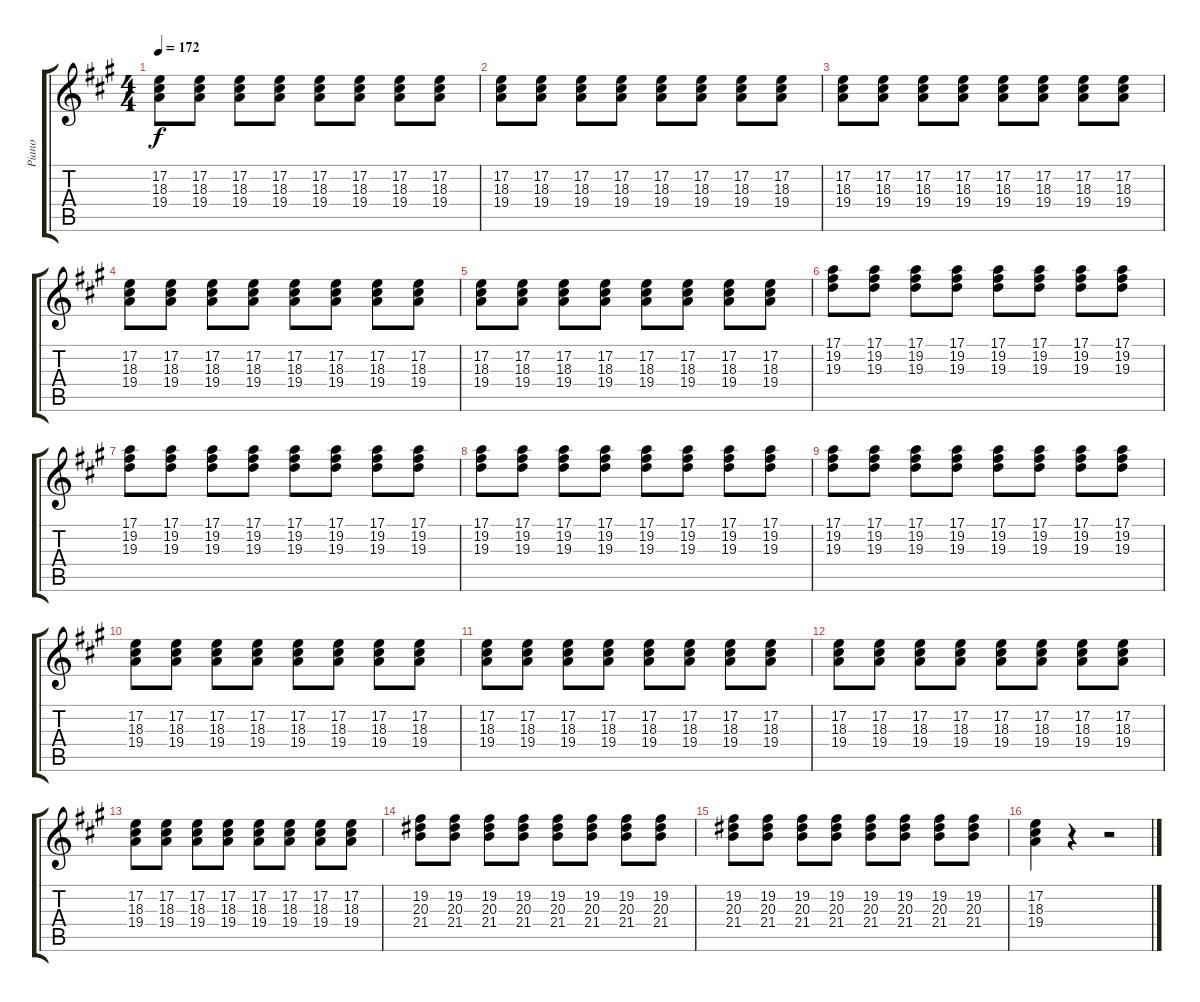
\track ("Piano" "Piano") {instrument acousticgrandpiano}
\staff {score tabs}
\tuning (E4 B3 G3 D3 A2 E2) {hide}
\ts (4 4)
\tempo 172
\clef g2
\ks a
(17.2 18.3 19.4).8{dy f} (17.2 18.3 19.4).8 (17.2 18.3 19.4).8 (17.2 18.3 19.4).8 (17.2 18.3 19.4).8 (17.2 18.3 19.4).8 (17.2 18.3 19.4).8 (17.2 18.3 19.4).8 |
(17.2 18.3 19.4).8 (17.2 18.3 19.4).8 (17.2 18.3 19.4).8 (17.2 18.3 19.4).8 (17.2 18.3 19.4).8 (17.2 18.3 19.4).8 (17.2 18.3 19.4).8 (17.2 18.3 19.4).8 |
(17.2 18.3 19.4).8 (17.2 18.3 19.4).8 (17.2 18.3 19.4).8 (17.2 18.3 19.4).8 (17.2 18.3 19.4).8 (17.2 18.3 19.4).8 (17.2 18.3 19.4).8 (17.2 18.3 19.4).8 |
(17.2 18.3 19.4).8 (17.2 18.3 19.4).8 (17.2 18.3 19.4).8 (17.2 18.3 19.4).8 (17.2 18.3 19.4).8 (17.2 18.3 19.4).8 (17.2 18.3 19.4).8 (17.2 18.3 19.4).8 |
(17.2 18.3 19.4).8 (17.2 18.3 19.4).8 (17.2 18.3 19.4).8 (17.2 18.3 19.4).8 (17.2 18.3 19.4).8 (17.2 18.3 19.4).8 (17.2 18.3 19.4).8 (17.2 18.3 19.4).8 |
(17.1 19.2 19.3).8 (17.1 19.2 19.3).8 (17.1 19.2 19.3).8 (17.1 19.2 19.3).8 (17.1 19.2 19.3).8 (17.1 19.2 19.3).8 (17.1 19.2 19.3).8 (17.1 19.2 19.3).8 |
(17.1 19.2 19.3).8 (17.1 19.2 19.3).8 (17.1 19.2 19.3).8 (17.1 19.2 19.3).8 (17.1 19.2 19.3).8 (17.1 19.2 19.3).8 (17.1 19.2 19.3).8 (17.1 19.2 19.3).8 |
(17.1 19.2 19.3).8 (17.1 19.2 19.3).8 (17.1 19.2 19.3).8 (17.1 19.2 19.3).8 (17.1 19.2 19.3).8 (17.1 19.2 19.3).8 (17.1 19.2 19.3).8 (17.1 19.2 19.3).8 |
(17.1 19.2 19.3).8 (17.1 19.2 19.3).8 (17.1 19.2 19.3).8 (17.1 19.2 19.3).8 (17.1 19.2 19.3).8 (17.1 19.2 19.3).8 (17.1 19.2 19.3).8 (17.1 19.2 19.3).8 |
(17.2 18.3 19.4).8 (17.2 18.3 19.4).8 (17.2 18.3 19.4).8 (17.2 18.3 19.4).8 (17.2 18.3 19.4).8 (17.2 18.3 19.4).8 (17.2 18.3 19.4).8 (17.2 18.3 19.4).8 |
(17.2 18.3 19.4).8 (17.2 18.3 19.4).8 (17.2 18.3 19.4).8 (17.2 18.3 19.4).8 (17.2 18.3 19.4).8 (17.2 18.3 19.4).8 (17.2 18.3 19.4).8 (17.2 18.3 19.4).8 |
(17.2 18.3 19.4).8 (17.2 18.3 19.4).8 (17.2 18.3 19.4).8 (17.2 18.3 19.4).8 (17.2 18.3 19.4).8 (17.2 18.3 19.4).8 (17.2 18.3 19.4).8 (17.2 18.3 19.4).8 |
(17.2 18.3 19.4).8 (17.2 18.3 19.4).8 (17.2 18.3 19.4).8 (17.2 18.3 19.4).8 (17.2 18.3 19.4).8 (17.2 18.3 19.4).8 (17.2 18.3 19.4).8 (17.2 18.3 19.4).8 |
(19.2 20.3 21.4).8 (19.2 20.3 21.4).8 (19.2 20.3 21.4).8 (19.2 20.3 21.4).8 (19.2 20.3 21.4).8 (19.2 20.3 21.4).8 (19.2 20.3 21.4).8 (19.2 20.3 21.4).8 |
(19.2 20.3 21.4).8 (19.2 20.3 21.4).8 (19.2 20.3 21.4).8 (19.2 20.3 21.4).8 (19.2 20.3 21.4).8 (19.2 20.3 21.4).8 (19.2 20.3 21.4).8 (19.2 20.3 21.4).8 |
(17.2 18.3 19.4).4 r.4 r.2
